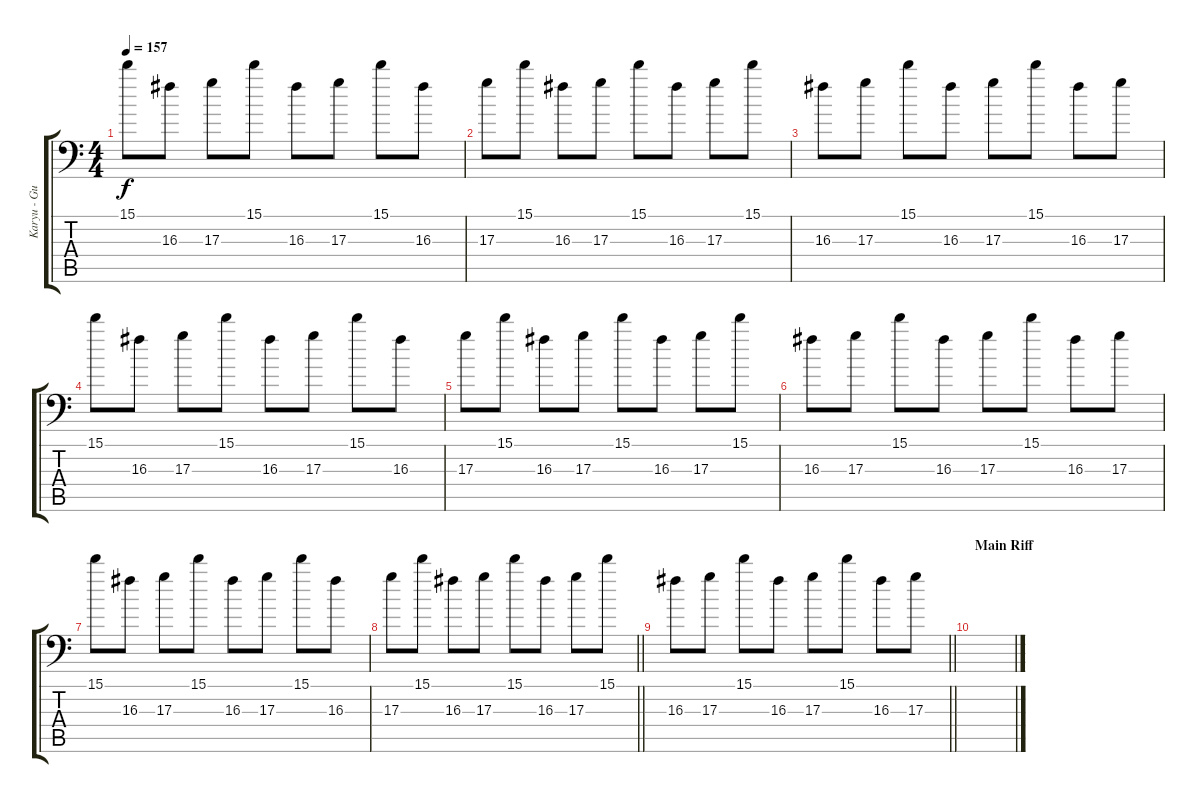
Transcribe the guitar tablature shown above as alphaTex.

\track ("Karyu - Guitar 3" "Karyu - Gu") {instrument distortionguitar}
\staff {score tabs}
\tuning (B3 Gb3 D3 A2 E2 A1) {hide}
\ts (4 4)
\section ("" "")
\tempo 157
\clef f4
\ks c
15.1.8{dy f} 16.3.8 17.3.8 15.1.8 16.3.8 17.3.8 15.1.8 16.3.8 |
17.3.8 15.1.8 16.3.8 17.3.8 15.1.8 16.3.8 17.3.8 15.1.8 |
16.3.8 17.3.8 15.1.8 16.3.8 17.3.8 15.1.8 16.3.8 17.3.8 |
15.1.8 16.3.8 17.3.8 15.1.8 16.3.8 17.3.8 15.1.8 16.3.8 |
17.3.8 15.1.8 16.3.8 17.3.8 15.1.8 16.3.8 17.3.8 15.1.8 |
16.3.8 17.3.8 15.1.8 16.3.8 17.3.8 15.1.8 16.3.8 17.3.8 |
15.1.8 16.3.8 17.3.8 15.1.8 16.3.8 17.3.8 15.1.8 16.3.8 |
\barLineRight lightlight
17.3.8 15.1.8 16.3.8 17.3.8 15.1.8 16.3.8 17.3.8 15.1.8 |
\barLineRight lightlight
16.3.8 17.3.8 15.1.8 16.3.8 17.3.8 15.1.8 16.3.8 17.3.8 |
\section ("" "Main Riff")
